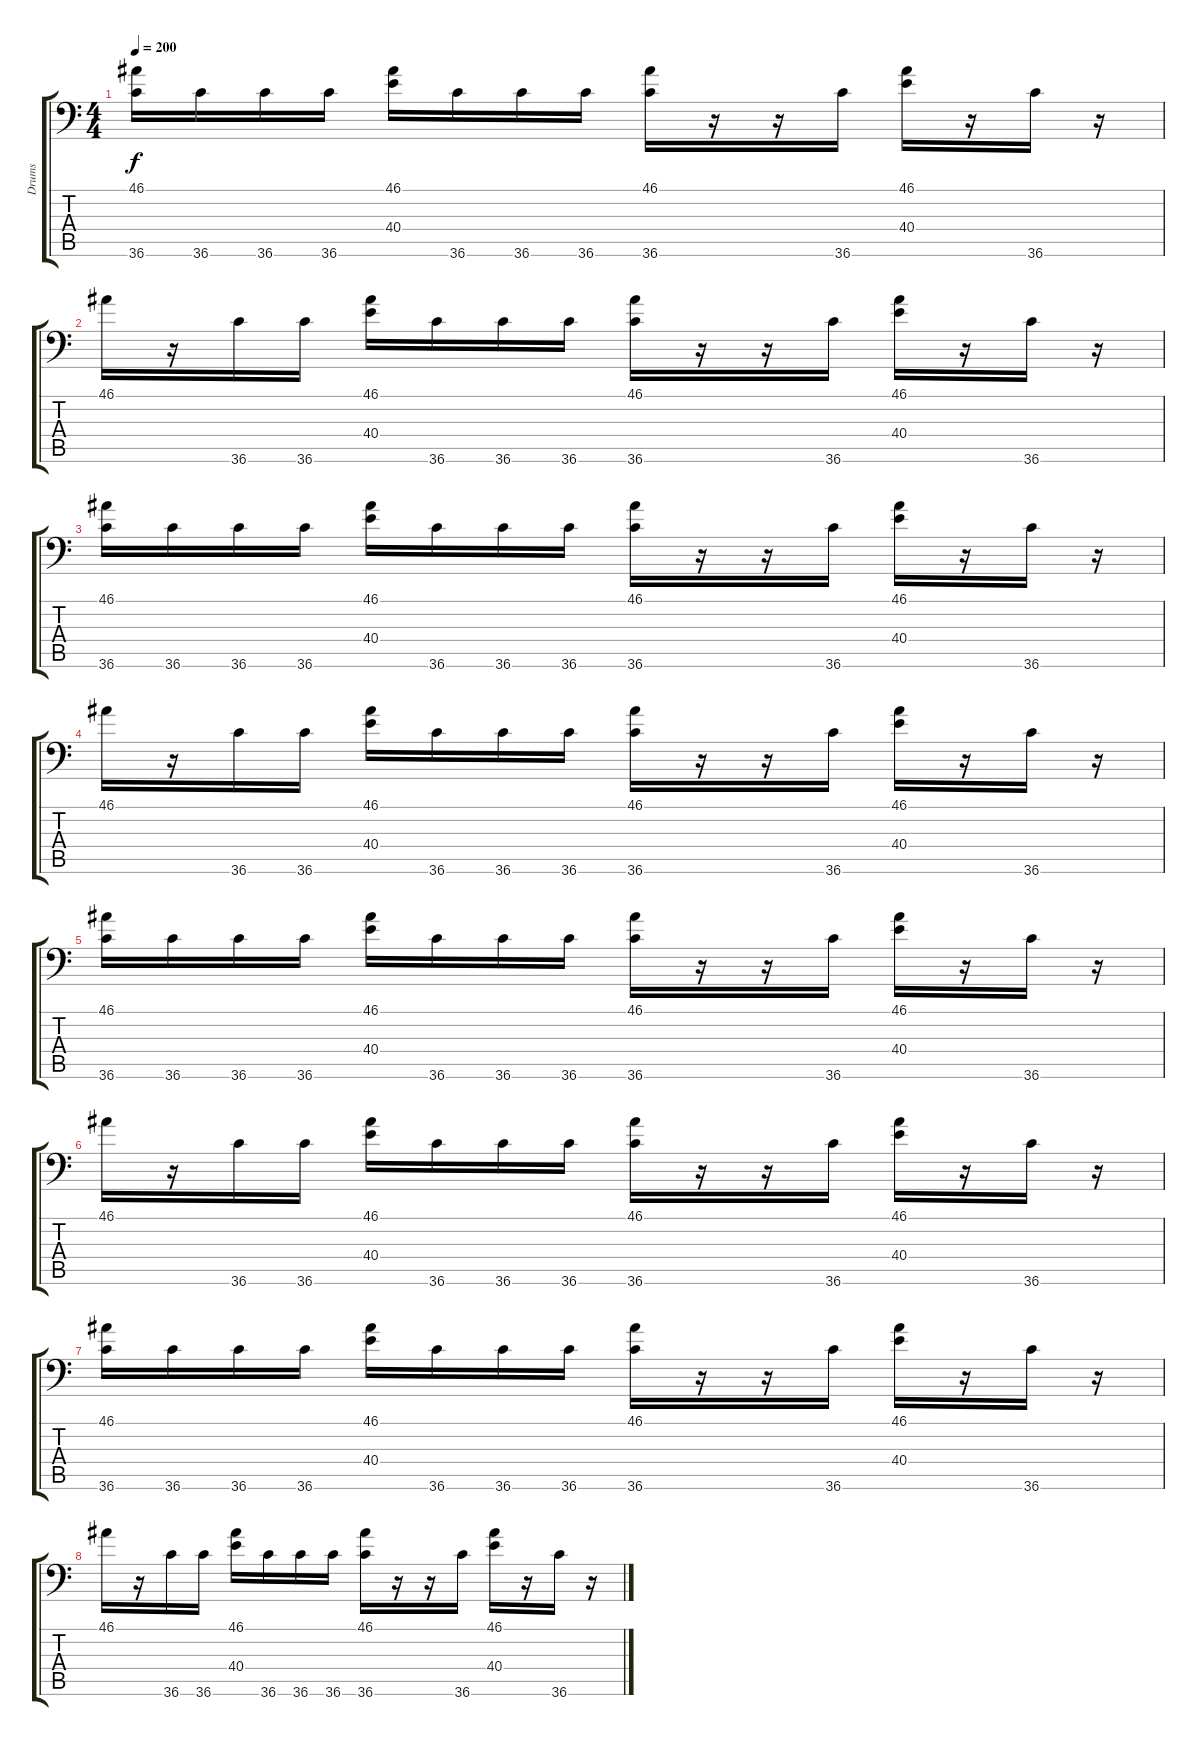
\track ("Drums" "Drums") {instrument acousticgrandpiano}
\staff {score tabs}
\tuning (C-1 C-1 C-1 C-1 C-1 C-1) {hide}
\ts (4 4)
\tempo 200
\clef f4
\ks c
(46.1 36.6).16{dy f} 36.6.16 36.6.16 36.6.16 (46.1 40.4).16 36.6.16 36.6.16 36.6.16 (46.1 36.6).16 r.16 r.16 36.6.16 (46.1 40.4).16 r.16 36.6.16 r.16 |
46.1.16 r.16 36.6.16 36.6.16 (46.1 40.4).16 36.6.16 36.6.16 36.6.16 (46.1 36.6).16 r.16 r.16 36.6.16 (46.1 40.4).16 r.16 36.6.16 r.16 |
(46.1 36.6).16 36.6.16 36.6.16 36.6.16 (46.1 40.4).16 36.6.16 36.6.16 36.6.16 (46.1 36.6).16 r.16 r.16 36.6.16 (46.1 40.4).16 r.16 36.6.16 r.16 |
46.1.16 r.16 36.6.16 36.6.16 (46.1 40.4).16 36.6.16 36.6.16 36.6.16 (46.1 36.6).16 r.16 r.16 36.6.16 (46.1 40.4).16 r.16 36.6.16 r.16 |
(46.1 36.6).16 36.6.16 36.6.16 36.6.16 (46.1 40.4).16 36.6.16 36.6.16 36.6.16 (46.1 36.6).16 r.16 r.16 36.6.16 (46.1 40.4).16 r.16 36.6.16 r.16 |
46.1.16 r.16 36.6.16 36.6.16 (46.1 40.4).16 36.6.16 36.6.16 36.6.16 (46.1 36.6).16 r.16 r.16 36.6.16 (46.1 40.4).16 r.16 36.6.16 r.16 |
(46.1 36.6).16 36.6.16 36.6.16 36.6.16 (46.1 40.4).16 36.6.16 36.6.16 36.6.16 (46.1 36.6).16 r.16 r.16 36.6.16 (46.1 40.4).16 r.16 36.6.16 r.16 |
46.1.16 r.16 36.6.16 36.6.16 (46.1 40.4).16 36.6.16 36.6.16 36.6.16 (46.1 36.6).16 r.16 r.16 36.6.16 (46.1 40.4).16 r.16 36.6.16 r.16
